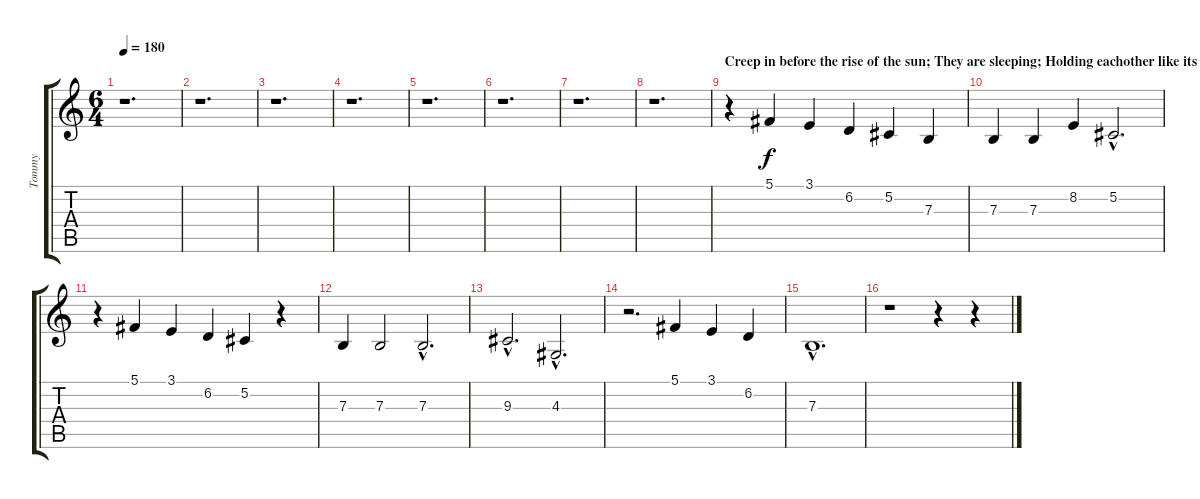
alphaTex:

\track ("Tommy" "Tommy") {instrument harpsichord}
\staff {score tabs}
\tuning (Db4 Ab3 E3 B2 Gb2 B1) {hide}
\ts (6 4)
\tempo 180
\clef g2
\ks c
r.1{d dy f} |
r.1{d} |
r.1{d} |
r.1{d} |
r.1{d} |
r.1{d} |
r.1{d} |
r.1{d} |
\section ("" "Creep in before the rise of the sun; They are sleeping; Holding eachother like its the last; And it ÿ\u0000\u0000\u0000üã4\u000eÔ\u0001\u000f valve; Fill the room; Say goodbye to everything")
r.4 5.1.4 3.1.4 6.2.4 5.2.4 7.3.4 |
7.3.4 7.3.4 8.2.4 5.2{hac}.2{d} |
r.4 5.1.4 3.1.4 6.2.4 5.2.4 r.4 |
7.3.4 7.3.2 7.3{hac}.2{d} |
9.3{hac}.2{d} 4.3{hac}.2{d} |
r.2{d} 5.1.4 3.1.4 6.2.4 |
7.3{hac}.1{d} |
r.1 r.4 r.4
